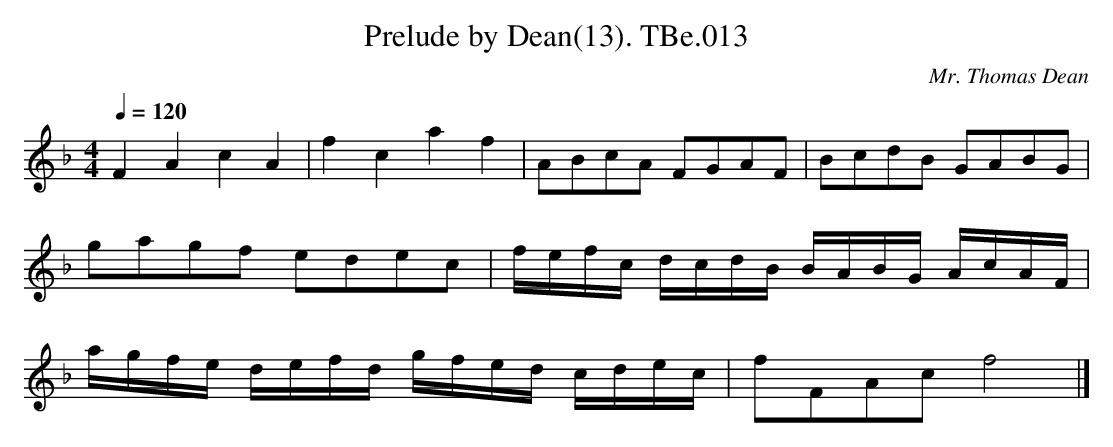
X:1
T:Prelude by Dean(13). TBe.013
M:4/4
L:1/16
Q:1/4=120
C:Mr. Thomas Dean
K:F major
F4A4c4A4 | f4c4a4f4 | A2B2c2A2 F2G2A2F2 |\
B2c2d2B2 G2A2B2G2 |
g2a2g2f2 e2d2e2c2 |fefc dcdB BABG AcAF |
agfe defd gfed cdec | f2F2A2c2 f8 |]
